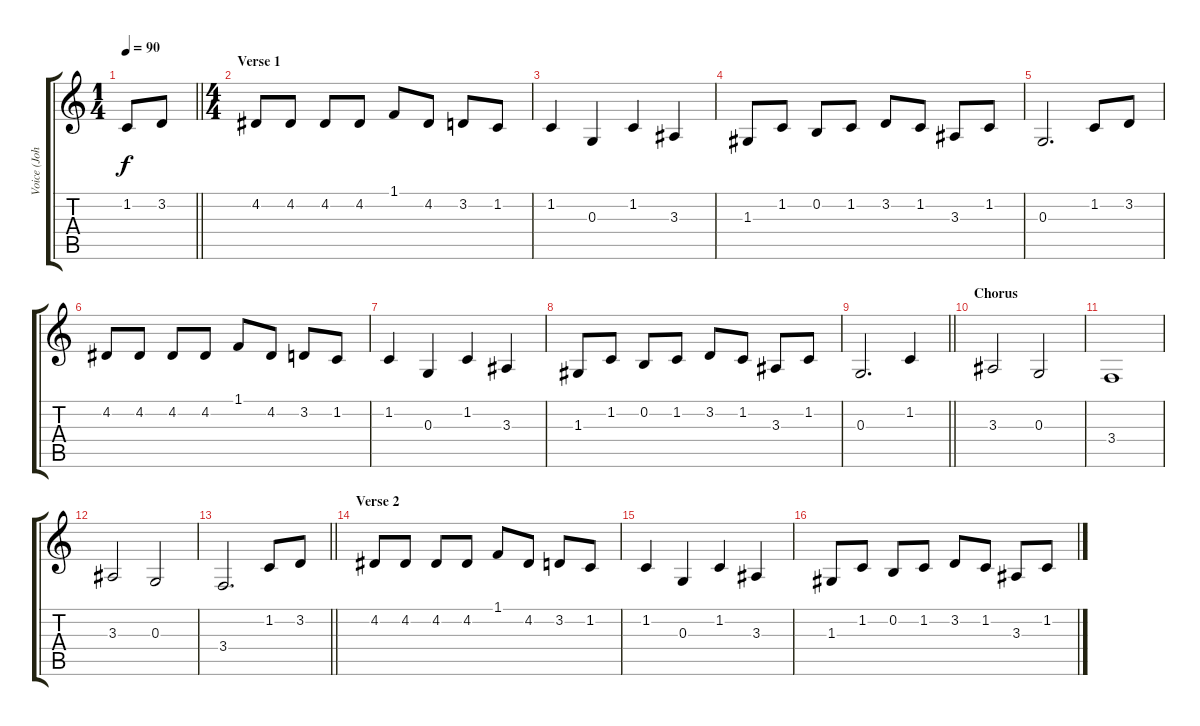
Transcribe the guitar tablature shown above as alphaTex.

\track ("Voice (John Lennon)" "Voice (Joh") {instrument flute}
\staff {score tabs}
\tuning (E4 B3 G3 D3 A2 E2) {hide}
\ts (1 4)
\tempo 90
\clef g2
\barLineRight lightlight
\ks c
1.2.8{dy f instrument flute} 3.2.8 |
\ts (4 4)
\section ("" "Verse 1")
4.2.8 4.2.8 4.2.8 4.2.8 1.1.8 4.2.8 3.2.8 1.2.8 |
1.2.4 0.3.4 1.2.4 3.3.4 |
1.3.8 1.2.8 0.2.8 1.2.8 3.2.8 1.2.8 3.3.8 1.2.8 |
0.3.2{d} 1.2.8 3.2.8 |
4.2.8 4.2.8 4.2.8 4.2.8 1.1.8 4.2.8 3.2.8 1.2.8 |
1.2.4 0.3.4 1.2.4 3.3.4 |
1.3.8 1.2.8 0.2.8 1.2.8 3.2.8 1.2.8 3.3.8 1.2.8 |
\barLineRight lightlight
0.3.2{d} 1.2.4 |
\section ("" "Chorus ")
3.3.2 0.3.2 |
3.4.1 |
3.3.2 0.3.2 |
\barLineRight lightlight
3.4.2{d} 1.2.8 3.2.8 |
\section ("" "Verse 2")
4.2.8 4.2.8 4.2.8 4.2.8 1.1.8 4.2.8 3.2.8 1.2.8 |
1.2.4 0.3.4 1.2.4 3.3.4 |
1.3.8 1.2.8 0.2.8 1.2.8 3.2.8 1.2.8 3.3.8 1.2.8
